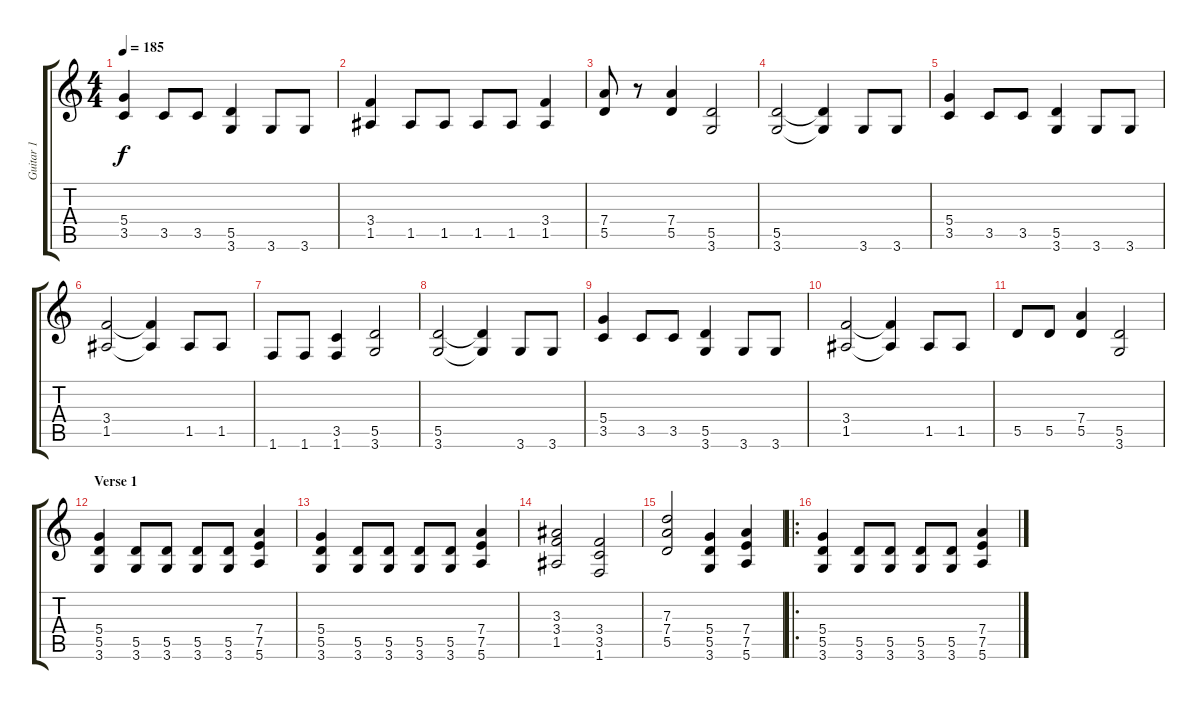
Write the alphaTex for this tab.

\track ("Guitar 1" "Guitar 1") {instrument distortionguitar}
\staff {score tabs}
\tuning (E4 B3 G3 D3 A2 E2) {hide}
\ts (4 4)
\tempo 185
\clef g2
\ks c
(5.4 3.5).4{dy f} 3.5.8 3.5.8 (5.5 3.6).4 3.6.8 3.6.8 |
(3.4 1.5).4 1.5.8 1.5.8 1.5.8 1.5.8 (3.4 1.5).4 |
(7.4 5.5).8 r.8 (7.4 5.5).4 (5.5 3.6).2 |
(5.5 3.6).2 (5.5{t} 3.6{t}).4 3.6.8 3.6.8 |
(5.4 3.5).4 3.5.8 3.5.8 (5.5 3.6).4 3.6.8 3.6.8 |
(3.4 1.5).2 (3.4{t} 1.5{t}).4 1.5.8 1.5.8 |
1.6.8 1.6.8 (3.5 1.6).4 (5.5 3.6).2 |
(5.5 3.6).2 (5.5{t} 3.6{t}).4 3.6.8 3.6.8 |
(5.4 3.5).4 3.5.8 3.5.8 (5.5 3.6).4 3.6.8 3.6.8 |
(3.4 1.5).2 (3.4{t} 1.5{t}).4 1.5.8 1.5.8 |
5.5.8 5.5.8 (7.4 5.5).4 (5.5 3.6).2 |
\section ("" "Verse 1")
(5.4 5.5 3.6).4 (5.5 3.6).8 (5.5 3.6).8 (5.5 3.6).8 (5.5 3.6).8 (7.4 7.5 5.6).4 |
(5.4 5.5 3.6).4 (5.5 3.6).8 (5.5 3.6).8 (5.5 3.6).8 (5.5 3.6).8 (7.4 7.5 5.6).4 |
(3.3 3.4 1.5).2 (3.4 3.5 1.6).2 |
(7.3 7.4 5.5).2 (5.4 5.5 3.6).4 (7.4 7.5 5.6).4 |
\ro
(5.4 5.5 3.6).4 (5.5 3.6).8 (5.5 3.6).8 (5.5 3.6).8 (5.5 3.6).8 (7.4 7.5 5.6).4
